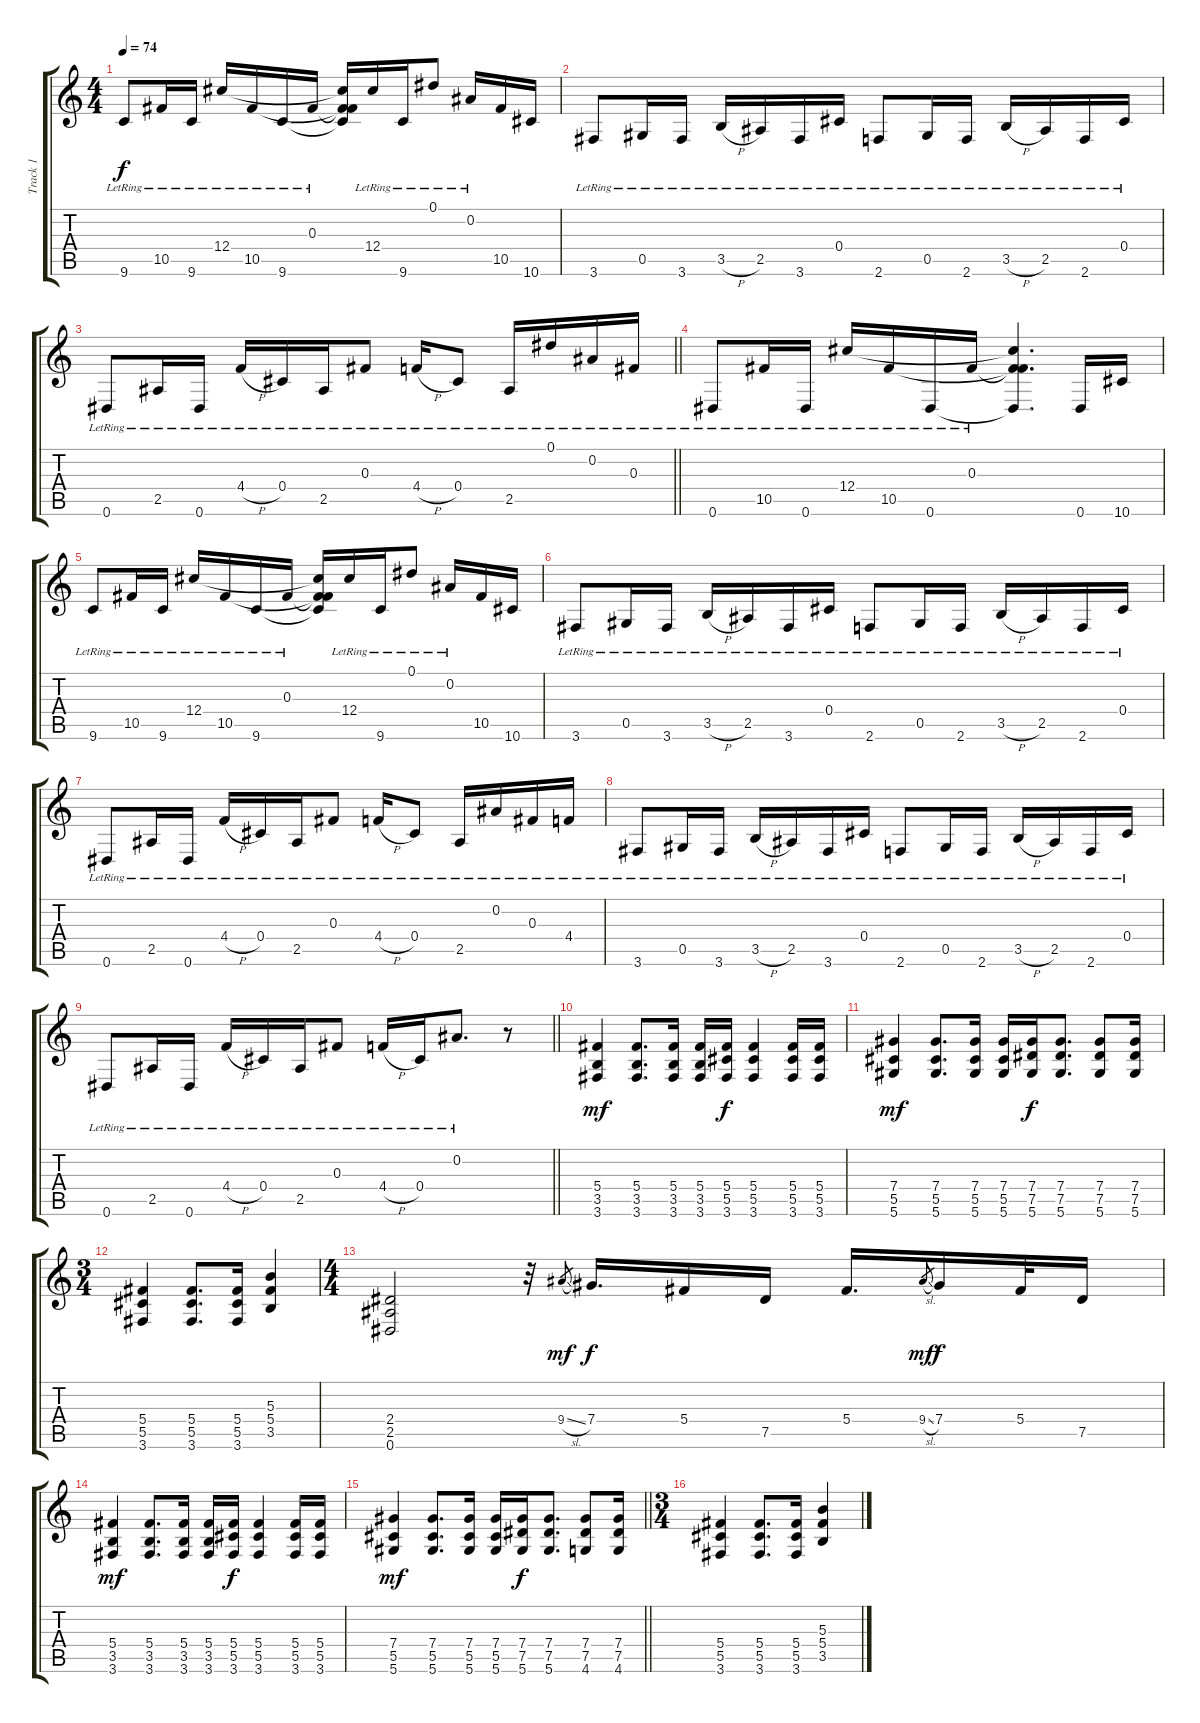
\track ("Track 1" "Track 1") {instrument acousticguitarsteel}
\staff {score tabs}
\tuning (Eb4 Bb3 Gb3 Db3 Ab2 Eb2) {hide}
\ts (4 4)
\tempo 74
\clef g2
\ks c
9.6{lr}.8{dy f} 10.5{lr}.16 9.6{lr}.16 12.4{lr}.16 10.5{lr}.16 9.6{lr}.16 0.3{lr}.16 (0.3{t} 12.4{t} 10.5{t} 9.6{t}).16 12.4{lr}.16 9.6{lr}.16 0.1{lr}.8 0.2{lr}.16 10.5.16 10.6.16 |
3.6{lr}.8 0.5{lr}.16 3.6{lr}.16 3.5{h lr}.16 2.5{lr}.16 3.6{lr}.16 0.4{lr}.16 2.6{lr}.8 0.5{lr}.16 2.6{lr}.16 3.5{h lr}.16 2.5{lr}.16 2.6{lr}.16 0.4{lr}.16 |
\barLineRight lightlight
0.6{lr}.8 2.5{lr}.16 0.6{lr}.16 4.4{h lr}.16 0.4{lr}.16 2.5{lr}.16 0.3{lr}.8 4.4{h lr}.16 0.4{lr}.8 2.5{lr}.16 0.1{lr}.16 0.2{lr}.16 0.3{lr}.16 |
0.6{lr}.8 10.5{lr}.16 0.6{lr}.16 12.4{lr}.16 10.5{lr}.16 0.6{lr}.16 0.3{lr}.16 (0.3{t} 12.4{t} 10.5{t} 0.6{t}).4{d} 0.6.16 10.6.16 |
9.6{lr}.8 10.5{lr}.16 9.6{lr}.16 12.4{lr}.16 10.5{lr}.16 9.6{lr}.16 0.3{lr}.16 (0.3{t} 12.4{t} 10.5{t} 9.6{t}).16 12.4{lr}.16 9.6{lr}.16 0.1{lr}.8 0.2{lr}.16 10.5.16 10.6.16 |
3.6{lr}.8 0.5{lr}.16 3.6{lr}.16 3.5{h lr}.16 2.5{lr}.16 3.6{lr}.16 0.4{lr}.16 2.6{lr}.8 0.5{lr}.16 2.6{lr}.16 3.5{h lr}.16 2.5{lr}.16 2.6{lr}.16 0.4{lr}.16 |
0.6{lr}.8 2.5{lr}.16 0.6{lr}.16 4.4{h lr}.16 0.4{lr}.16 2.5{lr}.16 0.3{lr}.8 4.4{h lr}.16 0.4{lr}.8 2.5{lr}.16 0.2{lr}.16 0.3{lr}.16 4.4{lr}.16 |
3.6{lr}.8 0.5{lr}.16 3.6{lr}.16 3.5{h lr}.16 2.5{lr}.16 3.6{lr}.16 0.4{lr}.16 2.6{lr}.8 0.5{lr}.16 2.6{lr}.16 3.5{h lr}.16 2.5{lr}.16 2.6{lr}.16 0.4{lr}.16 |
\barLineRight lightlight
0.6{lr}.8 2.5{lr}.16 0.6{lr}.16 4.4{h lr}.16 0.4{lr}.16 2.5{lr}.16 0.3{lr}.8 4.4{h lr}.16 0.4{lr}.16 0.2{lr}.8{d} r.8 |
(5.4 3.5 3.6).4{dy mf volume 11 instrument distortionguitar} (5.4 3.5 3.6).8{d} (5.4 3.5 3.6).16 (5.4 3.5 3.6).16 (5.4 5.5 3.6).16{dy f} (5.4 5.5 3.6).4 (5.4 5.5 3.6).16 (5.4 5.5 3.6).16 |
(7.4 5.5 5.6).4{dy mf} (7.4 5.5 5.6).8{d} (7.4 5.5 5.6).16 (7.4 5.5 5.6).16 (7.4 7.5 5.6).16{dy f} (7.4 7.5 5.6).8{d} (7.4 7.5 5.6).8 (7.4 7.5 5.6).16 |
\ts (3 4)
(5.4 5.5 3.6).4 (5.4 5.5 3.6).8{d} (5.4 5.5 3.6).16 (5.3 5.4 3.5).4 |
\ts (4 4)
(2.4 2.5 0.6).2 r.32 9.4{sl}.8{gr dy mf} 7.4.16{d dy f} 5.4.16 7.5.16 5.4.16{d} 9.4{sl}.8{gr dy mf} 7.4.16{dy f} 5.4.32 7.5.16 |
(5.4 3.5 3.6).4{dy mf} (5.4 3.5 3.6).8{d} (5.4 3.5 3.6).16 (5.4 3.5 3.6).16 (5.4 5.5 3.6).16{dy f} (5.4 5.5 3.6).4 (5.4 5.5 3.6).16 (5.4 5.5 3.6).16 |
\barLineRight lightlight
(7.4 5.5 5.6).4{dy mf} (7.4 5.5 5.6).8{d} (7.4 5.5 5.6).16 (7.4 5.5 5.6).16 (7.4 7.5 5.6).16{dy f} (7.4 7.5 5.6).8{d} (7.4 7.5 4.6).8 (7.4 7.5 4.6).16 |
\ts (3 4)
(5.4 5.5 3.6).4 (5.4 5.5 3.6).8{d} (5.4 5.5 3.6).16 (5.3 5.4 3.5).4
